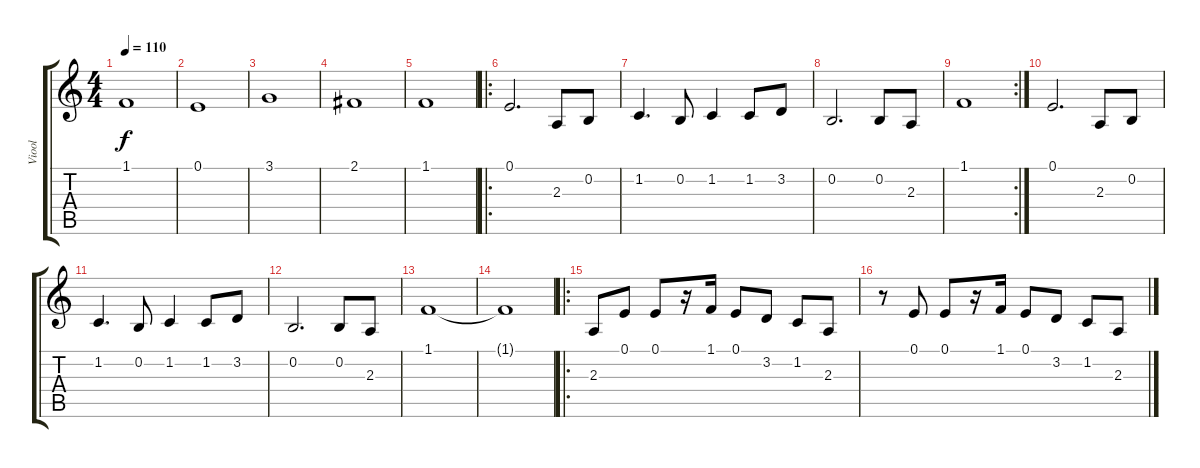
\track ("Viool" "Viool") {instrument violin}
\staff {score tabs}
\tuning (E4 B3 G3 D3 A2 E2) {hide}
\ts (4 4)
\tempo 110
\clef g2
\ks c
1.1.1{dy f} |
0.1.1 |
3.1.1 |
2.1.1 |
1.1.1 |
\ro
0.1.2{d} 2.3.8 0.2.8 |
1.2.4{d} 0.2.8 1.2.4 1.2.8 3.2.8 |
0.2.2{d} 0.2.8 2.3.8 |
\rc 2
1.1.1 |
0.1.2{d} 2.3.8 0.2.8 |
1.2.4{d} 0.2.8 1.2.4 1.2.8 3.2.8 |
0.2.2{d} 0.2.8 2.3.8 |
1.1.1 |
1.1{t}.1 |
\ro
2.3.8 0.1.8 0.1.8 r.16 1.1.16 0.1.8 3.2.8 1.2.8 2.3.8 |
r.8 0.1.8 0.1.8 r.16 1.1.16 0.1.8 3.2.8 1.2.8 2.3.8
